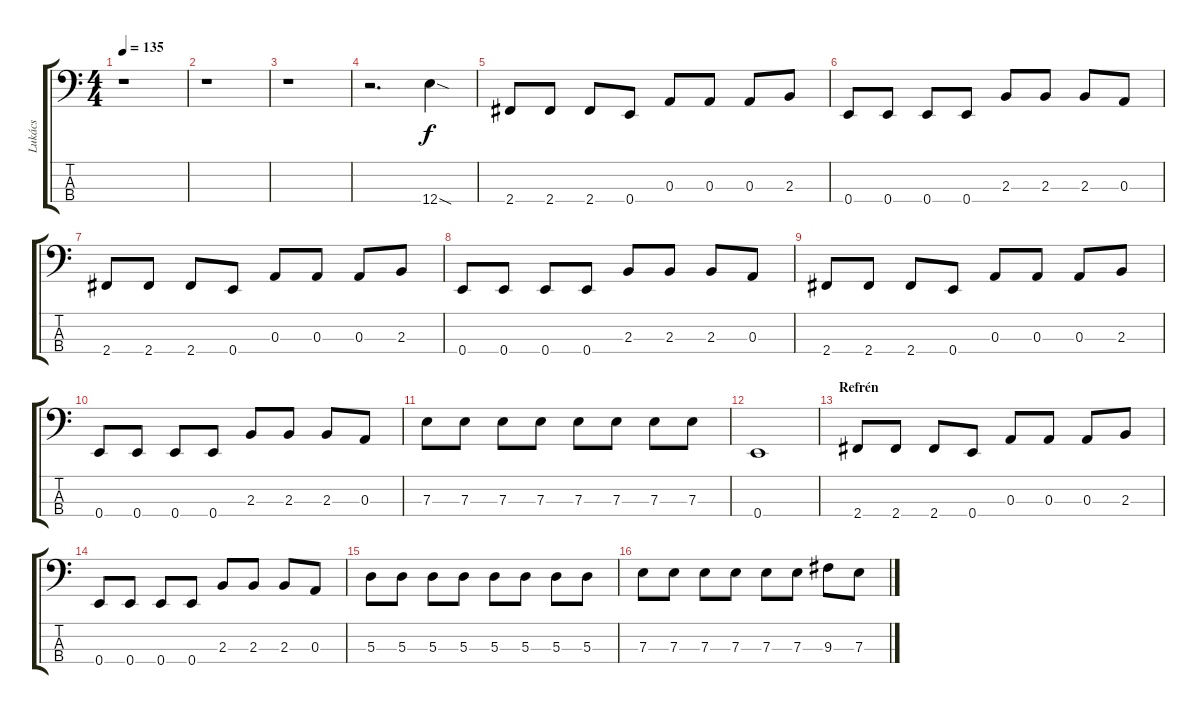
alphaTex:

\track ("Lukács" "Lukács") {instrument electricbasspick}
\staff {score tabs}
\tuning (G2 D2 A1 E1) {hide}
\ts (4 4)
\tempo 135
\clef f4
\ks c
r.1{dy f} |
r.1 |
r.1 |
r.2{d} 12.4{sod}.4 |
2.4.8 2.4.8 2.4.8 0.4.8 0.3.8 0.3.8 0.3.8 2.3.8 |
0.4.8 0.4.8 0.4.8 0.4.8 2.3.8 2.3.8 2.3.8 0.3.8 |
2.4.8 2.4.8 2.4.8 0.4.8 0.3.8 0.3.8 0.3.8 2.3.8 |
0.4.8 0.4.8 0.4.8 0.4.8 2.3.8 2.3.8 2.3.8 0.3.8 |
2.4.8 2.4.8 2.4.8 0.4.8 0.3.8 0.3.8 0.3.8 2.3.8 |
0.4.8 0.4.8 0.4.8 0.4.8 2.3.8 2.3.8 2.3.8 0.3.8 |
7.3.8 7.3.8 7.3.8 7.3.8 7.3.8 7.3.8 7.3.8 7.3.8 |
0.4.1 |
\section ("" "Refrén")
2.4.8 2.4.8 2.4.8 0.4.8 0.3.8 0.3.8 0.3.8 2.3.8 |
0.4.8 0.4.8 0.4.8 0.4.8 2.3.8 2.3.8 2.3.8 0.3.8 |
5.3.8 5.3.8 5.3.8 5.3.8 5.3.8 5.3.8 5.3.8 5.3.8 |
7.3.8 7.3.8 7.3.8 7.3.8 7.3.8 7.3.8 9.3.8 7.3.8
